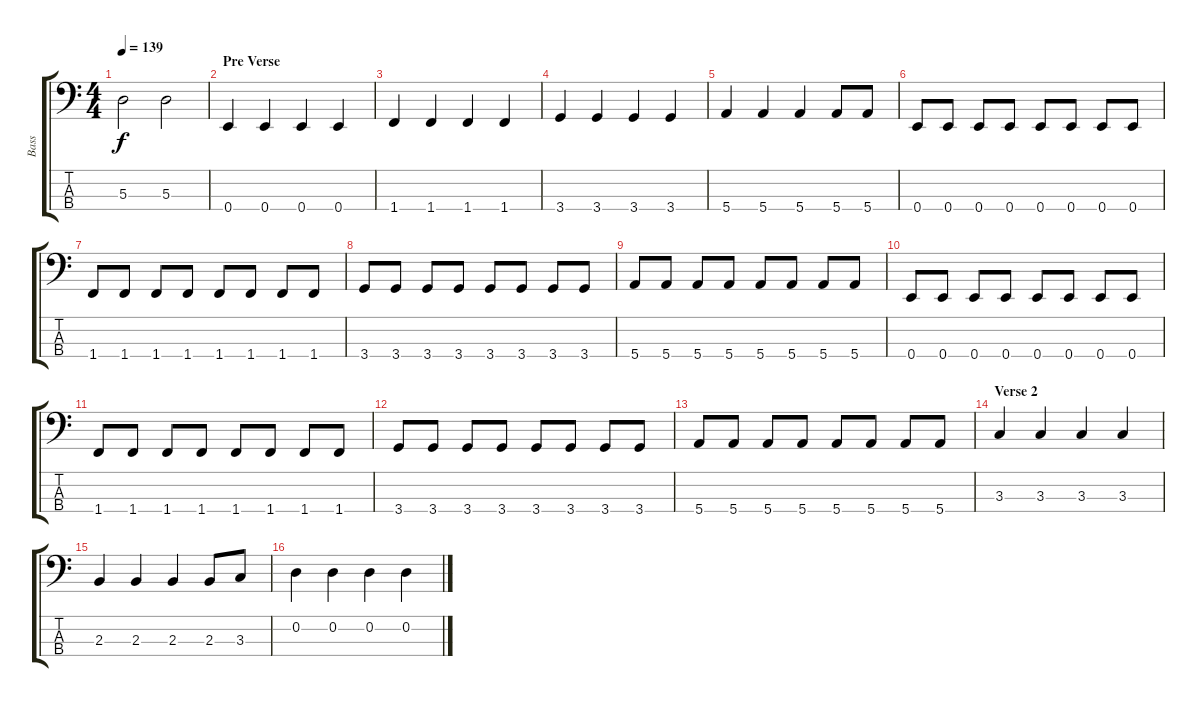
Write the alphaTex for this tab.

\track ("Bass" "Bass") {instrument electricbassfinger}
\staff {score tabs}
\tuning (G2 D2 A1 E1) {hide}
\ts (4 4)
\tempo 139
\clef f4
\ks c
5.3.2{dy f} 5.3.2 |
\section ("" "Pre Verse")
0.4.4 0.4.4 0.4.4 0.4.4 |
1.4.4 1.4.4 1.4.4 1.4.4 |
3.4.4 3.4.4 3.4.4 3.4.4 |
5.4.4 5.4.4 5.4.4 5.4.8 5.4.8 |
0.4.8 0.4.8 0.4.8 0.4.8 0.4.8 0.4.8 0.4.8 0.4.8 |
1.4.8 1.4.8 1.4.8 1.4.8 1.4.8 1.4.8 1.4.8 1.4.8 |
3.4.8 3.4.8 3.4.8 3.4.8 3.4.8 3.4.8 3.4.8 3.4.8 |
5.4.8 5.4.8 5.4.8 5.4.8 5.4.8 5.4.8 5.4.8 5.4.8 |
0.4.8 0.4.8 0.4.8 0.4.8 0.4.8 0.4.8 0.4.8 0.4.8 |
1.4.8 1.4.8 1.4.8 1.4.8 1.4.8 1.4.8 1.4.8 1.4.8 |
3.4.8 3.4.8 3.4.8 3.4.8 3.4.8 3.4.8 3.4.8 3.4.8 |
5.4.8 5.4.8 5.4.8 5.4.8 5.4.8 5.4.8 5.4.8 5.4.8 |
\section ("" "Verse 2")
3.3.4 3.3.4 3.3.4 3.3.4 |
2.3.4 2.3.4 2.3.4 2.3.8 3.3.8 |
0.2.4 0.2.4 0.2.4 0.2.4
